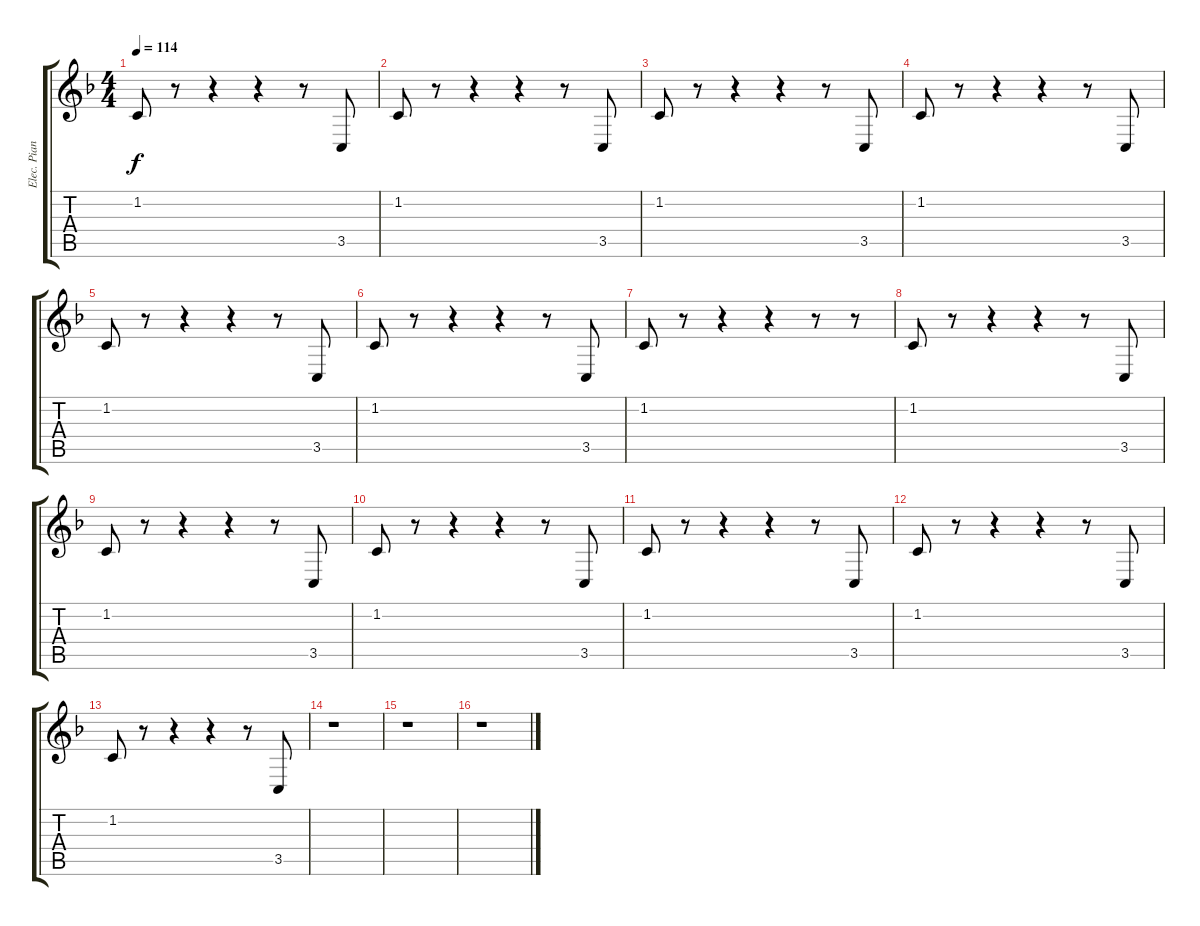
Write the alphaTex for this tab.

\track ("Elec. Piano" "Elec. Pian") {instrument electricgrandpiano}
\staff {score tabs}
\tuning (E4 B3 G3 D3 A2 E2) {hide}
\ts (4 4)
\tempo 114
\clef g2
\ks f
1.2.8{dy f} r.8 r.4 r.4 r.8 3.5.8 |
1.2.8 r.8 r.4 r.4 r.8 3.5.8 |
1.2.8 r.8 r.4 r.4 r.8 3.5.8 |
1.2.8 r.8 r.4 r.4 r.8 3.5.8 |
1.2.8 r.8 r.4 r.4 r.8 3.5.8 |
1.2.8 r.8 r.4 r.4 r.8 3.5.8 |
1.2.8 r.8 r.4 r.4 r.8 r.8 |
1.2.8 r.8 r.4 r.4 r.8 3.5.8 |
1.2.8 r.8 r.4 r.4 r.8 3.5.8 |
1.2.8 r.8 r.4 r.4 r.8 3.5.8 |
1.2.8 r.8 r.4 r.4 r.8 3.5.8 |
1.2.8 r.8 r.4 r.4 r.8 3.5.8 |
1.2.8 r.8 r.4 r.4 r.8 3.5.8 |
r.1 |
r.1 |
r.1
